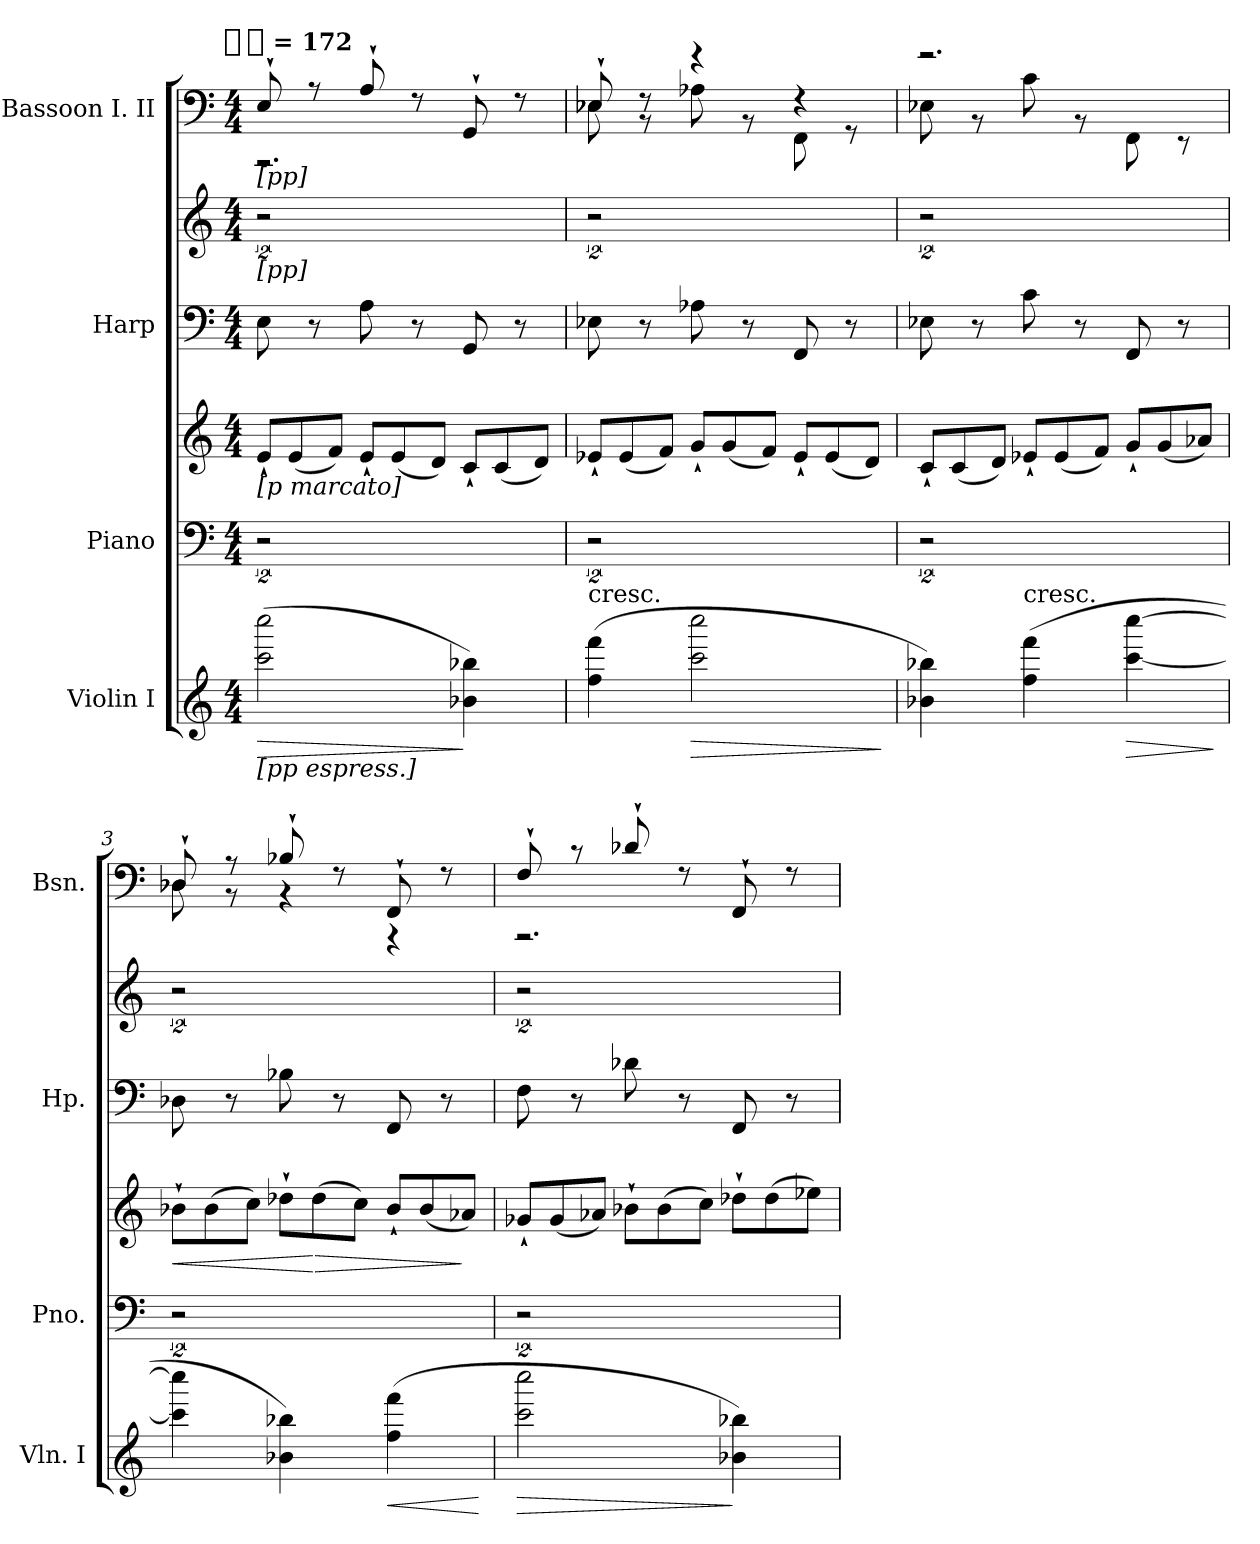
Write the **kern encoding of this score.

**kern	**dynam	**kern	**kern	**dynam	**kern	**kern	**kern
*part4	*part4	*part3	*part3	*part3	*part2	*part2	*part1
*staff6	*staff6	*staff5	*staff4	*staff4/5	*staff3	*staff2	*staff1
*I"Violin I	*	*I"Piano	*	*	*I"Harp	*	*I"Bassoon I. II
*I'Vln. I	*	*I'Pno.	*	*	*I'Hp.	*	*I'Bsn.
*clefG2	*	*clefF4	*clefG2	*	*clefF4	*clefG2	*clefF4
*k[]	*	*k[]	*k[]	*	*k[]	*k[]	*k[]
*C:	*	*C:	*C:	*	*C:	*C:	*C:
!!LO:TX:omd:t=[quarter-dot] = 172
*M4/4	*	*M4/4	*M4/4	*	*M4/4	*M4/4	*M4/4
*MM258	*	*MM258	*MM258	*	*MM258	*MM258	*MM258
=	=	=	=	=	=	=	=
!	!LO:HP:b	!	!	!	!	!	!
*	*	*	*Xtuplet	*	*	*	*
*	*	*	*	*	*	*	*^
!	!	!	!	!	!	!	!LO:TX:b:t=[pp]	!
!	!	!	!	!	!	!LO:TX:b:t=[pp]	!	!
!	!	!	!LO:TX:b:t=[p marcato]	!	!	!	!	!
!LO:TX:b:t=[pp espress.]	!	!	!	!	!	!	!	!
(2ccc 2cccc	>	4%3r	12e`L	.	8E	4%3r	8E`	2.r
.	.	.	(12e	.	.	.	.	.
.	.	.	.	.	8r	.	8r	.
.	.	.	12fJ)	.	.	.	.	.
.	.	.	12e`L	.	8A	.	8A`	.
.	.	.	(12e	.	.	.	.	.
.	.	.	.	.	8r	.	8r	.
.	.	.	12dJ)	.	.	.	.	.
4b-X 4bb-X)	]	.	12c`L	.	8GG	.	8GG`	.
.	.	.	(12c	.	.	.	.	.
.	.	.	.	.	8r	.	8r	.
.	.	.	12dJ)	.	.	.	.	.
=1	=1	=1	=1	=1	=1	=1	=1	=1
!LO:TX:t=cresc.	!	!	!	!	!	!	!	!
(4ff 4fff	.	4%3r	12e-X`L	.	8E-X	4%3r	8E-X`	8E-X
.	.	.	(12e-	.	.	.	.	.
.	.	.	.	.	8r	.	8r	8r
.	.	.	12fJ)	.	.	.	.	.
!	!LO:HP:b	!	!	!	!	!	!	!
2ccc 2cccc	>	.	12g`L	.	8A-X	.	4r	8A-X
.	.	.	(12g	.	.	.	.	.
.	.	.	.	.	8r	.	.	8r
.	.	.	12fJ)	.	.	.	.	.
.	.	.	12e-`L	.	8FF	.	4r	8FF
.	.	.	(12e-	.	.	.	.	.
.	.	.	.	.	8r	.	.	8r
.	.	.	12dJ)	.	.	.	.	.
*	*	*	*	*	*	*	*v	*v
.	]	.	.	.	.	.	.
=2	=2	=2	=2	=2	=2	=2	=2
*	*	*	*	*	*	*	*^
4b-X 4bb-X)	.	4%3r	12c`L	.	8E-X	4%3r	2.r	8E-X
.	.	.	(12c	.	.	.	.	.
.	.	.	.	.	8r	.	.	8r
.	.	.	12dJ)	.	.	.	.	.
!LO:TX:t=cresc.	!	!	!	!	!	!	!	!
(4ff 4fff	.	.	12e-X`L	.	8c	.	.	8c
.	.	.	(12e-	.	.	.	.	.
.	.	.	.	.	8r	.	.	8r
.	.	.	12fJ)	.	.	.	.	.
!	!LO:HP:b	!	!	!	!	!	!	!
[4ccc [4cccc	>	.	12g`L	.	8FF	.	.	8FF
.	.	.	(12g	.	.	.	.	.
.	.	.	.	.	8r	.	.	8r
.	.	.	12a-XJ)	.	.	.	.	.
*	*	*	*	*	*	*	*v	*v
.	]	.	.	.	.	.	.
=3	=3	=3	=3	=3	=3	=3	=3
*	*	*	*	*	*	*	*^
4ccc] 4cccc]	.	4%3r	12b-X`L	<	8D-X	4%3r	8D-X`	8D-X
.	.	.	(12b-	.	.	.	.	.
.	.	.	.	.	8r	.	8r	8r
.	.	.	12ccJ)	.	.	.	.	.
4b-X 4bb-X)	.	.	12dd-X`L	.	8B-X	.	8B-X`	4r
.	.	.	(12dd-	[ >	.	.	.	.
.	.	.	.	.	8r	.	8r	.
.	.	.	12ccJ)	.	.	.	.	.
!	!LO:HP:b	!	!	!	!	!	!	!
(4ff 4fff	<	.	12b-`L	.	8FF	.	8FF`	4r
.	.	.	(12b-	.	.	.	.	.
.	.	.	.	.	8r	.	8r	.
.	.	.	12a-XJ)	]	.	.	.	.
*	*	*	*	*	*	*	*v	*v
.	[	.	.	.	.	.	.
=4	=4	=4	=4	=4	=4	=4	=4
!	!LO:HP:b	!	!	!	!	!	!
*	*	*	*	*	*	*	*^
2ccc 2cccc	>	4%3r	12g-X`L	.	8F	4%3r	8F`	2.r
.	.	.	(12g-	.	.	.	.	.
.	.	.	.	.	8r	.	8r	.
.	.	.	12a-XJ)	.	.	.	.	.
.	.	.	12b-X`L	.	8d-X	.	8d-X`	.
.	.	.	(12b-	.	.	.	.	.
.	.	.	.	.	8r	.	8r	.
.	.	.	12ccJ)	.	.	.	.	.
4b-X 4bb-X)	]	.	12dd-X`L	.	8FF	.	8FF`	.
.	.	.	(12dd-	.	.	.	.	.
.	.	.	.	.	8r	.	8r	.
.	.	.	12ee-XJ)	.	.	.	.	.
*	*	*	*	*	*	*	*v	*v
=	=	=	=	=	=	=	=
*-	*-	*-	*-	*-	*-	*-	*-
